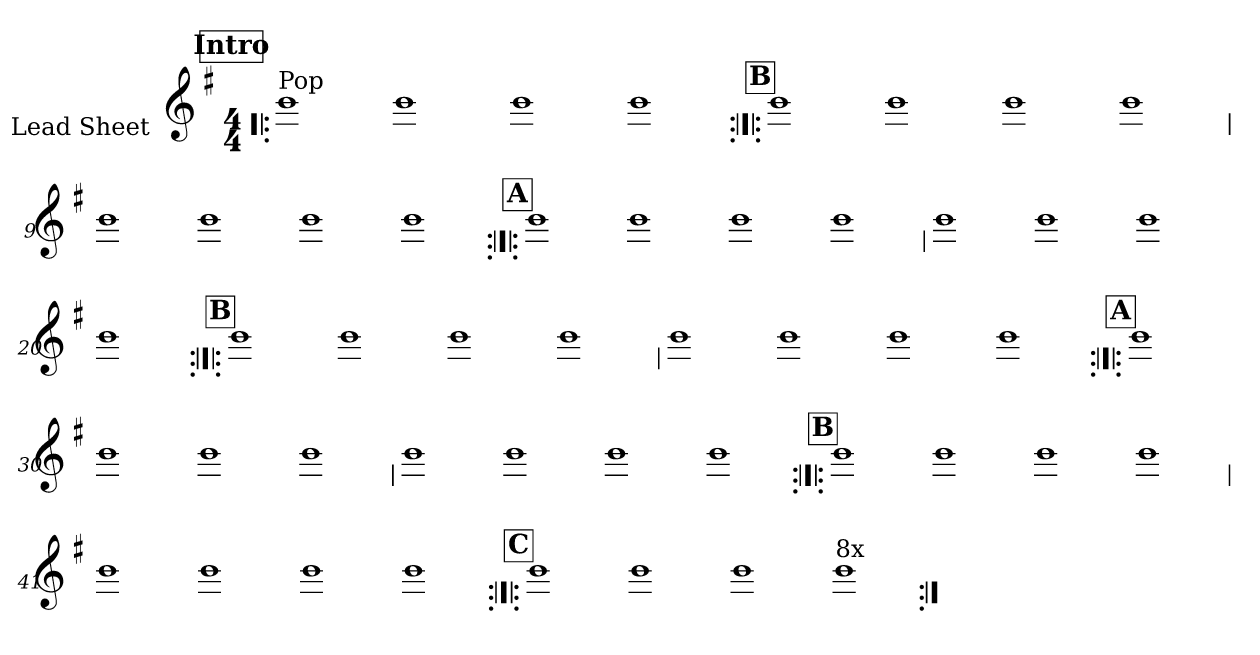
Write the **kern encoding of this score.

**kern
*part1
*staff1
*I"Lead Sheet
*stria0
*clefG2
*k[f#]
*e:
*M4/4
*MM110
!!LO:REH:place=s1:a:t=Intro
=1!|:
!LO:TX:a:t=Pop
1b
=2-
1b
=3-
1b
=4-
1b
!!LO:LB:g=z
!!LO:REH:place=s1:a:t=B
=5:|!|:
1b
=6-
1b
=7-
1b
=8-
1b
!!LO:LB:g=z
=9
1b
=10-
1b
=11-
1b
=12-
1b
!!LO:LB:g=z
!!LO:REH:place=s1:a:t=A
=13:|!|:
1b
=14-
1b
=15-
1b
=16-
1b
!!LO:LB:g=z
=17
1b
=18-
1b
=19-
1b
=20-
1b
!!LO:LB:g=z
!!LO:REH:place=s1:a:t=B
=21:|!|:
1b
=22-
1b
=23-
1b
=24-
1b
!!LO:LB:g=z
=25
1b
=26-
1b
=27-
1b
=28-
1b
!!LO:LB:g=z
!!LO:REH:place=s1:a:t=A
=29:|!|:
1b
=30-
1b
=31-
1b
=32-
1b
!!LO:LB:g=z
=33
1b
=34-
1b
=35-
1b
=36-
1b
!!LO:LB:g=z
!!LO:REH:place=s1:a:t=B
=37:|!|:
1b
=38-
1b
=39-
1b
=40-
1b
!!LO:LB:g=z
=41
1b
=42-
1b
=43-
1b
=44-
1b
!!LO:LB:g=z
!!LO:REH:place=s1:a:t=C
=45:|!|:
1b
=46-
1b
=47-
1b
=48-
!LO:TX:a:t=8x
1b
=:|!
*-
